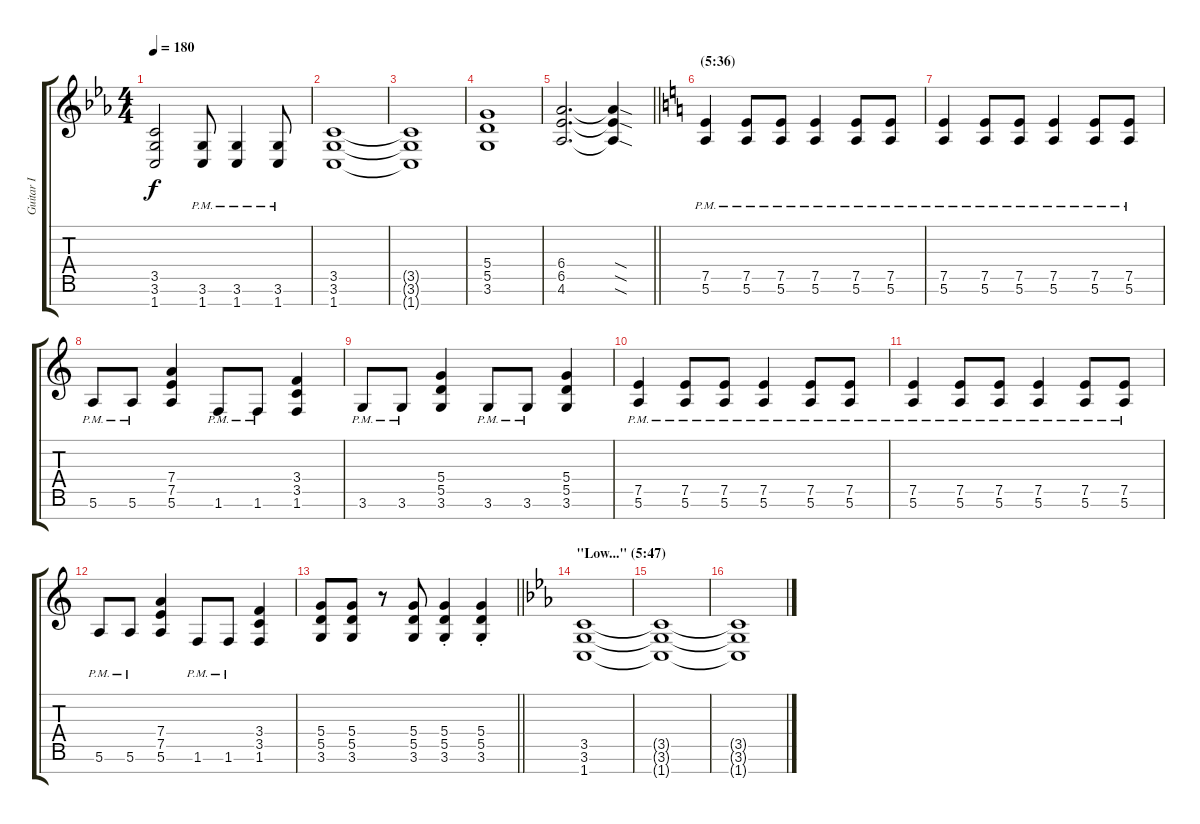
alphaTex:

\track ("Guitar I" "Guitar I") {instrument distortionguitar}
\staff {score tabs}
\tuning (E4 B3 G3 D3 A2 E2 B1) {hide}
\ts (4 4)
\tempo 180
\clef g2
\ks cminor
(3.5{t} 3.6{t} 1.7{t}).2{dy f} (3.6{pm} 1.7{pm}).8 (3.6{pm} 1.7{pm}).4 (3.6{pm} 1.7{pm}).8 |
(3.5 3.6 1.7).1 |
(3.5{t} 3.6{t} 1.7{t}).1 |
(5.4 5.5 3.6).1 |
\barLineRight lightlight
(6.4 6.5 4.6).2{d} (6.4{sod t} 6.5{sod t} 4.6{sod t}).4 |
\section ("" "(5:36)")
\ks c
(7.5{pm} 5.6{pm}).4 (7.5{pm} 5.6{pm}).8 (7.5{pm} 5.6{pm}).8 (7.5{pm} 5.6{pm}).4 (7.5{pm} 5.6{pm}).8 (7.5{pm} 5.6{pm}).8 |
(7.5{pm} 5.6{pm}).4 (7.5{pm} 5.6{pm}).8 (7.5{pm} 5.6{pm}).8 (7.5{pm} 5.6{pm}).4 (7.5{pm} 5.6{pm}).8 (7.5{pm} 5.6{pm}).8 |
5.6{pm}.8 5.6{pm}.8 (7.4 7.5 5.6).4 1.6{pm}.8 1.6{pm}.8 (3.4 3.5 1.6).4 |
3.6{pm}.8 3.6{pm}.8 (5.4 5.5 3.6).4 3.6{pm}.8 3.6{pm}.8 (5.4 5.5 3.6).4 |
(7.5{pm} 5.6{pm}).4 (7.5{pm} 5.6{pm}).8 (7.5{pm} 5.6{pm}).8 (7.5{pm} 5.6{pm}).4 (7.5{pm} 5.6{pm}).8 (7.5{pm} 5.6{pm}).8 |
(7.5{pm} 5.6{pm}).4 (7.5{pm} 5.6{pm}).8 (7.5{pm} 5.6{pm}).8 (7.5{pm} 5.6{pm}).4 (7.5{pm} 5.6{pm}).8 (7.5{pm} 5.6{pm}).8 |
5.6{pm}.8 5.6{pm}.8 (7.4 7.5 5.6).4 1.6{pm}.8 1.6{pm}.8 (3.4 3.5 1.6).4 |
\barLineRight lightlight
(5.4 5.5 3.6).8 (5.4 5.5 3.6).8 r.8 (5.4 5.5 3.6).8 (5.4{st} 5.5{st} 3.6{st}).4 (5.4{st} 5.5{st} 3.6{st}).4 |
\section ("" "\"Low...\" (5:47)")
\ks cminor
(3.5 3.6 1.7).1{volume 15} |
(3.5{t} 3.6{t} 1.7{t}).1 |
(3.5{t} 3.6{t} 1.7{t}).1
